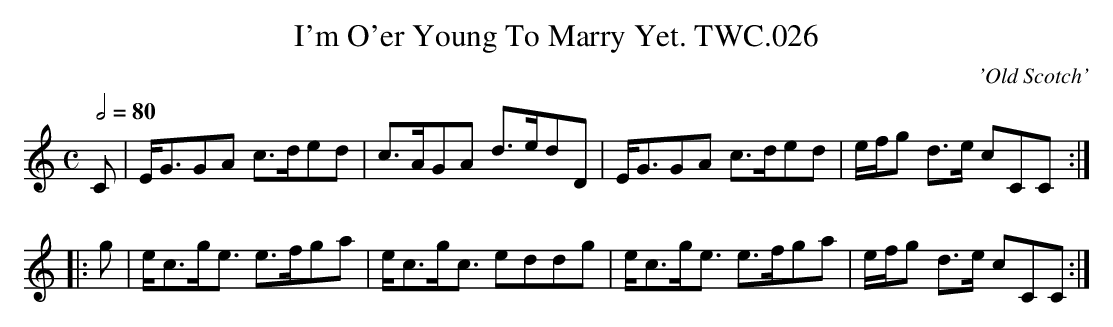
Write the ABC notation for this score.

X:1
T:I'm O'er Young To Marry Yet. TWC.026
M:C
L:1/8
Q:1/2=80
C:'Old Scotch'
K:C
C|E<GGA c>ded|c>AGA d>edD|E<GGA c>ded|e/f/g d>e cCC:|
|:g|e<cg<e e>fga|e<cg<c eddg|e<cg<e e>fga|e/f/g d>e cCC:|
